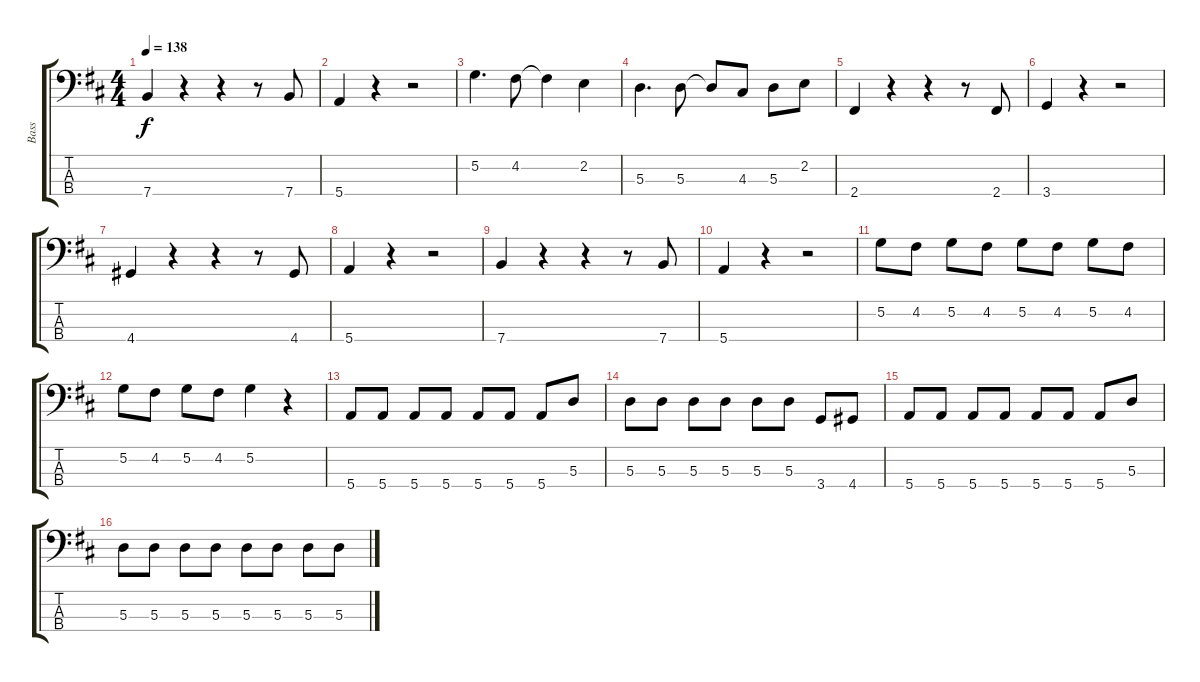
\track ("Bass" "Bass") {instrument electricbasspick}
\staff {score tabs}
\tuning (G2 D2 A1 E1) {hide}
\ts (4 4)
\tempo 138
\clef f4
\ks d
7.4.4{dy f} r.4 r.4 r.8 7.4.8 |
5.4.4 r.4 r.2 |
5.2.4{d} 4.2.8 4.2{t}.4 2.2.4 |
5.3.4{d} 5.3.8 5.3{t}.8 4.3.8 5.3.8 2.2.8 |
2.4.4 r.4 r.4 r.8 2.4.8 |
3.4.4 r.4 r.2 |
4.4.4 r.4 r.4 r.8 4.4.8 |
5.4.4 r.4 r.2 |
7.4.4 r.4 r.4 r.8 7.4.8 |
5.4.4 r.4 r.2 |
5.2.8 4.2.8 5.2.8 4.2.8 5.2.8 4.2.8 5.2.8 4.2.8 |
5.2.8 4.2.8 5.2.8 4.2.8 5.2.4 r.4 |
5.4.8 5.4.8 5.4.8 5.4.8 5.4.8 5.4.8 5.4.8 5.3.8 |
5.3.8 5.3.8 5.3.8 5.3.8 5.3.8 5.3.8 3.4.8 4.4.8 |
5.4.8 5.4.8 5.4.8 5.4.8 5.4.8 5.4.8 5.4.8 5.3.8 |
5.3.8 5.3.8 5.3.8 5.3.8 5.3.8 5.3.8 5.3.8 5.3.8
